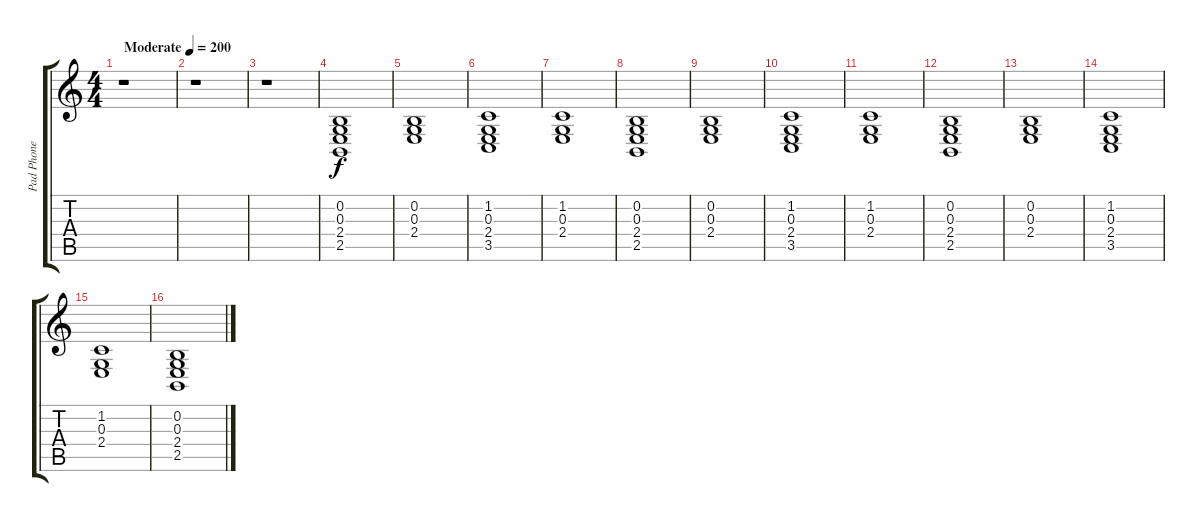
\track ("Pad Phone" "Pad Phone") {instrument pad2warm}
\staff {score tabs}
\tuning (E4 B3 G3 D3 A2 E2) {hide}
\ts (4 4)
\tempo (200 "Moderate")
\clef g2
\ks c
r.1{dy f instrument pad2warm} |
r.1 |
r.1 |
(0.2 0.3 2.4 2.5).1 |
(0.2 0.3 2.4).1 |
(1.2 0.3 2.4 3.5).1 |
(1.2 0.3 2.4).1 |
(0.2 0.3 2.4 2.5).1 |
(0.2 0.3 2.4).1 |
(1.2 0.3 2.4 3.5).1 |
(1.2 0.3 2.4).1 |
(0.2 0.3 2.4 2.5).1 |
(0.2 0.3 2.4).1 |
(1.2 0.3 2.4 3.5).1 |
(1.2 0.3 2.4).1 |
(0.2 0.3 2.4 2.5).1
